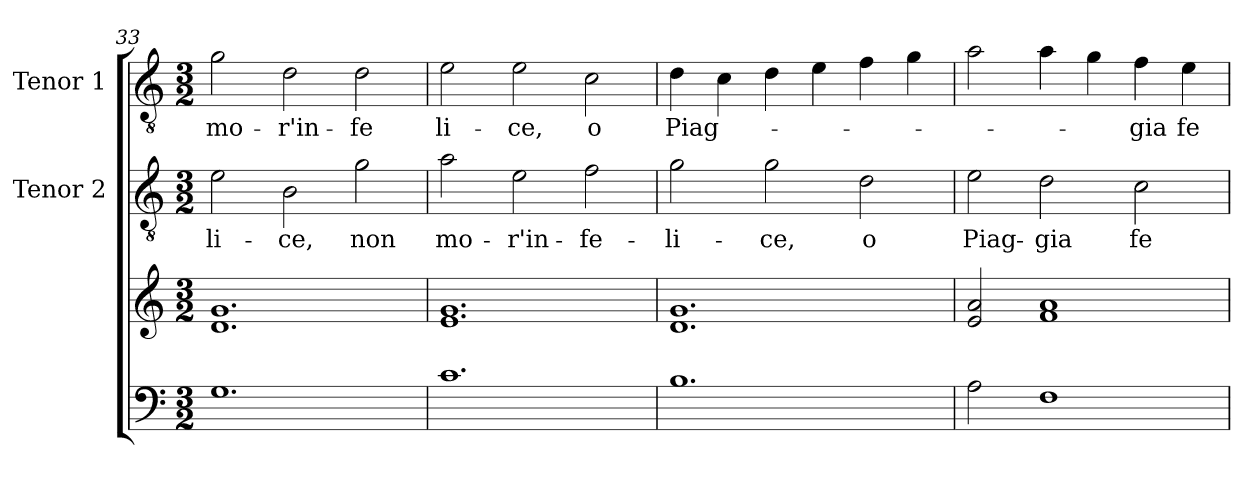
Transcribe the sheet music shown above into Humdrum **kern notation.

**kern	**kern	**kern	**text	**kern	**text
*part3	*part3	*part2	*part2	*part1	*part1
*staff4	*staff3	*staff2	*staff2	*staff1	*staff1
*	*	*I"Tenor 2	*	*I"Tenor 1	*
*	*	*I'T 2	*	*I'T 1	*
*clefF4	*clefG2	*clefGv2	*	*clefGv2	*
*k[]	*k[]	*k[]	*	*k[]	*
*C:	*C:	*C:	*	*C:	*
*M3/2	*M3/2	*M3/2	*	*M3/2	*
=33	=33	=33	=33	=33	=33
1.G	1.d 1.g	2e\	-li-	2g\	mo-
.	.	2B\	-ce,	2d\	-r'in-
.	.	2g\	non	2d\	-fe
=34	=34	=34	=34	=34	=34
1.c	1.e 1.g	2a\	mo-	2e\	li-
.	.	2e\	-r'in-	2e\	-ce,
.	.	2f\	-fe-	2c\	o
=35	=35	=35	=35	=35	=35
1.B	1.d 1.g	2g\	-li-	4d\	Piag-
.	.	.	.	4c\	.
.	.	2g\	-ce,	4d\	.
.	.	.	.	4e\	.
.	.	2d\	o	4f\	.
.	.	.	.	4g\	.
=36	=36	=36	=36	=36	=36
2A\	2e/ 2a/	2e\	Piag-	2a\	.
1F	1f 1a	2d\	-gia	4a\	.
.	.	.	.	4g\	.
.	.	2c\	fe-	4f\	-gia
.	.	.	.	4e\	fe-
=	=	=	=	=	=
*-	*-	*-	*-	*-	*-
